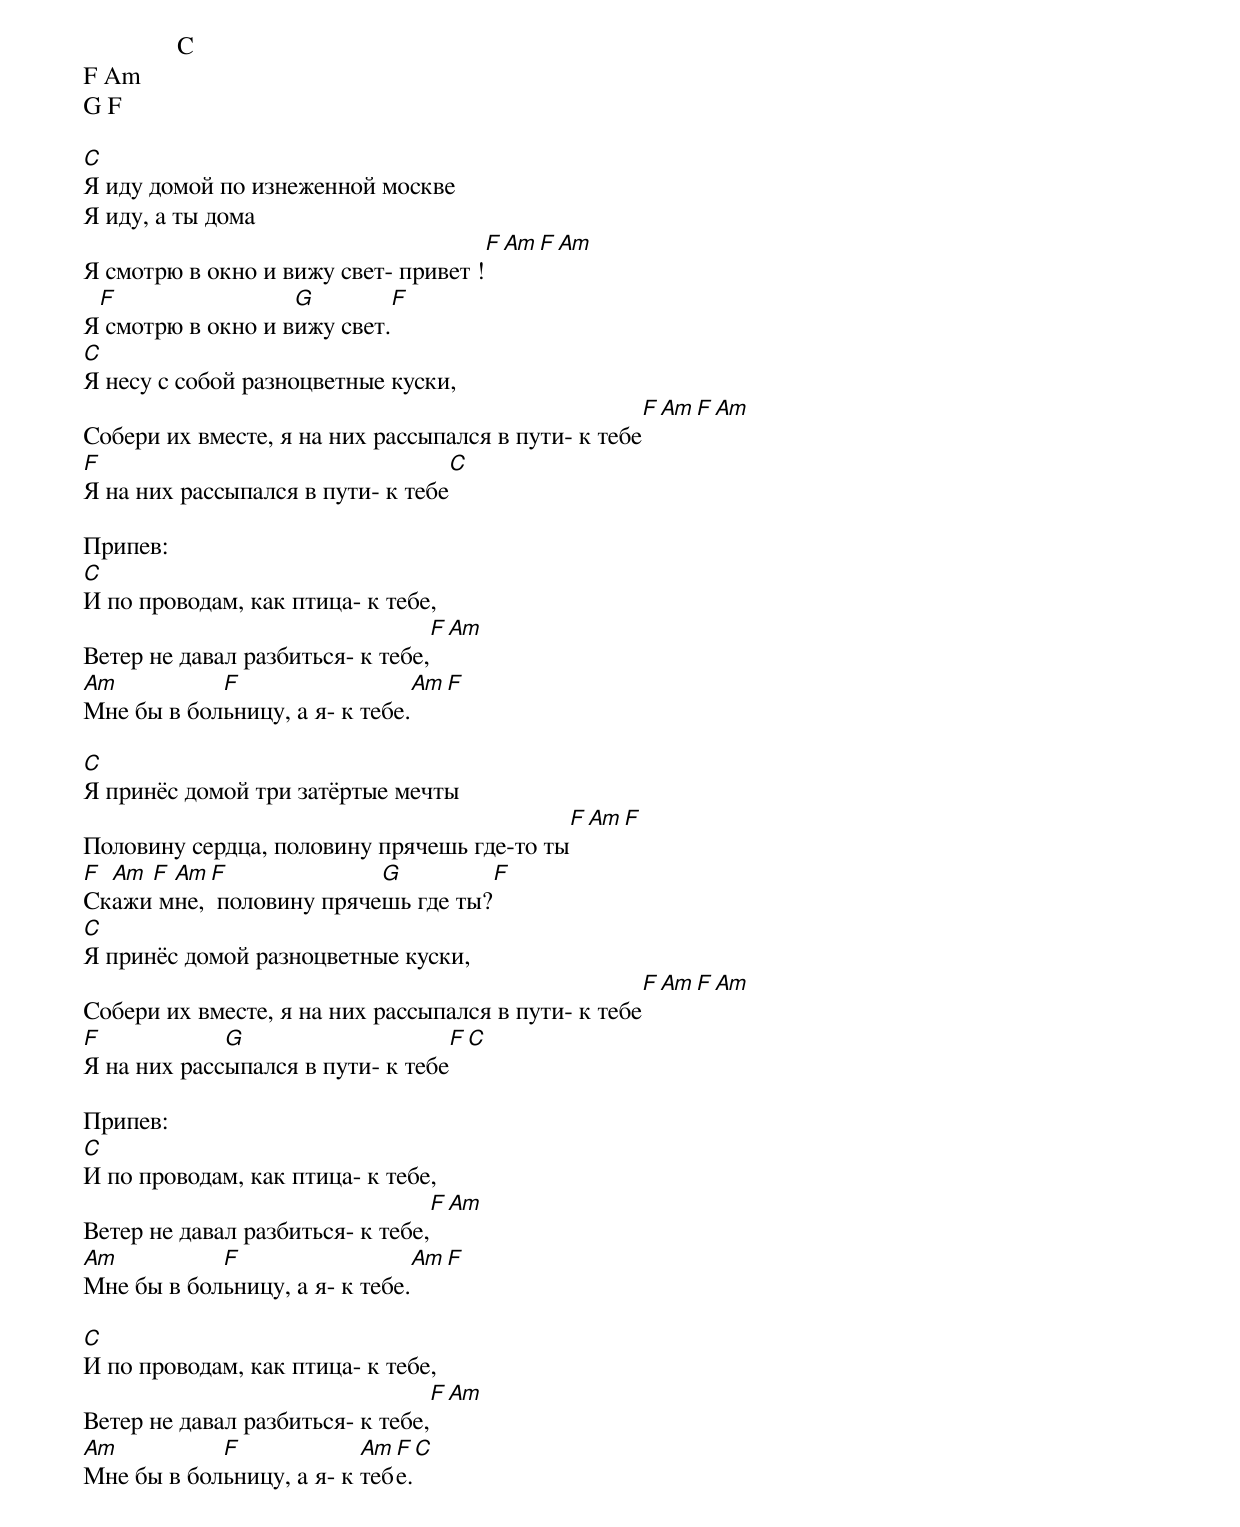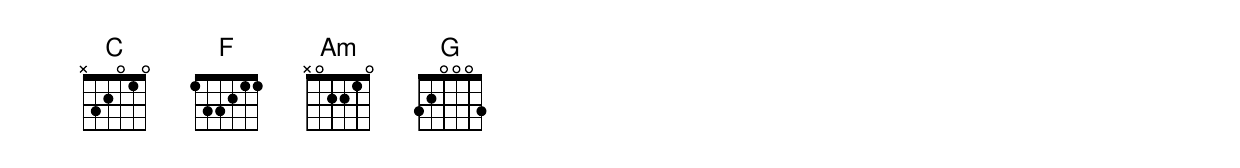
               C
F Am
G F

C
Я иду домой по изнеженной москве
Я иду, а ты дома
                                     F Am F Am
Я смотрю в окно и вижу свет- привет !
 F                 G              F
Я смотрю в окно и вижу свет.
C
Я несу с собой разноцветные куски,
                                                                    F Am F Am
Собери их вместе, я на них рассыпался в пути- к тебе
F                                               C
Я на них рассыпался в пути- к тебе

Припев:
C
И по проводам, как птица- к тебе,
                                             F Am
Ветер не давал разбиться- к тебе,
Am          F                   Am F
Мне бы в больницу, а я- к тебе.

C
Я принёс домой три затёртые мечты
                                                                 F Am F
Половину сердца, половину прячешь где-то ты
F Am F Am F              G                    F
Скажи мне, половину прячешь где ты?
C
Я принёс домой разноцветные куски,
                                                                    F Am F Am
Собери их вместе, я на них рассыпался в пути- к тебе
F            G                    F           C
Я на них рассыпался в пути- к тебе

Припев:
C
И по проводам, как птица- к тебе,
                                             F Am
Ветер не давал разбиться- к тебе,
Am          F                   Am F
Мне бы в больницу, а я- к тебе.

C
И по проводам, как птица- к тебе,
                                             F Am
Ветер не давал разбиться- к тебе,
Am          F             Am F  C
Мне бы в больницу, а я- к тебе.
